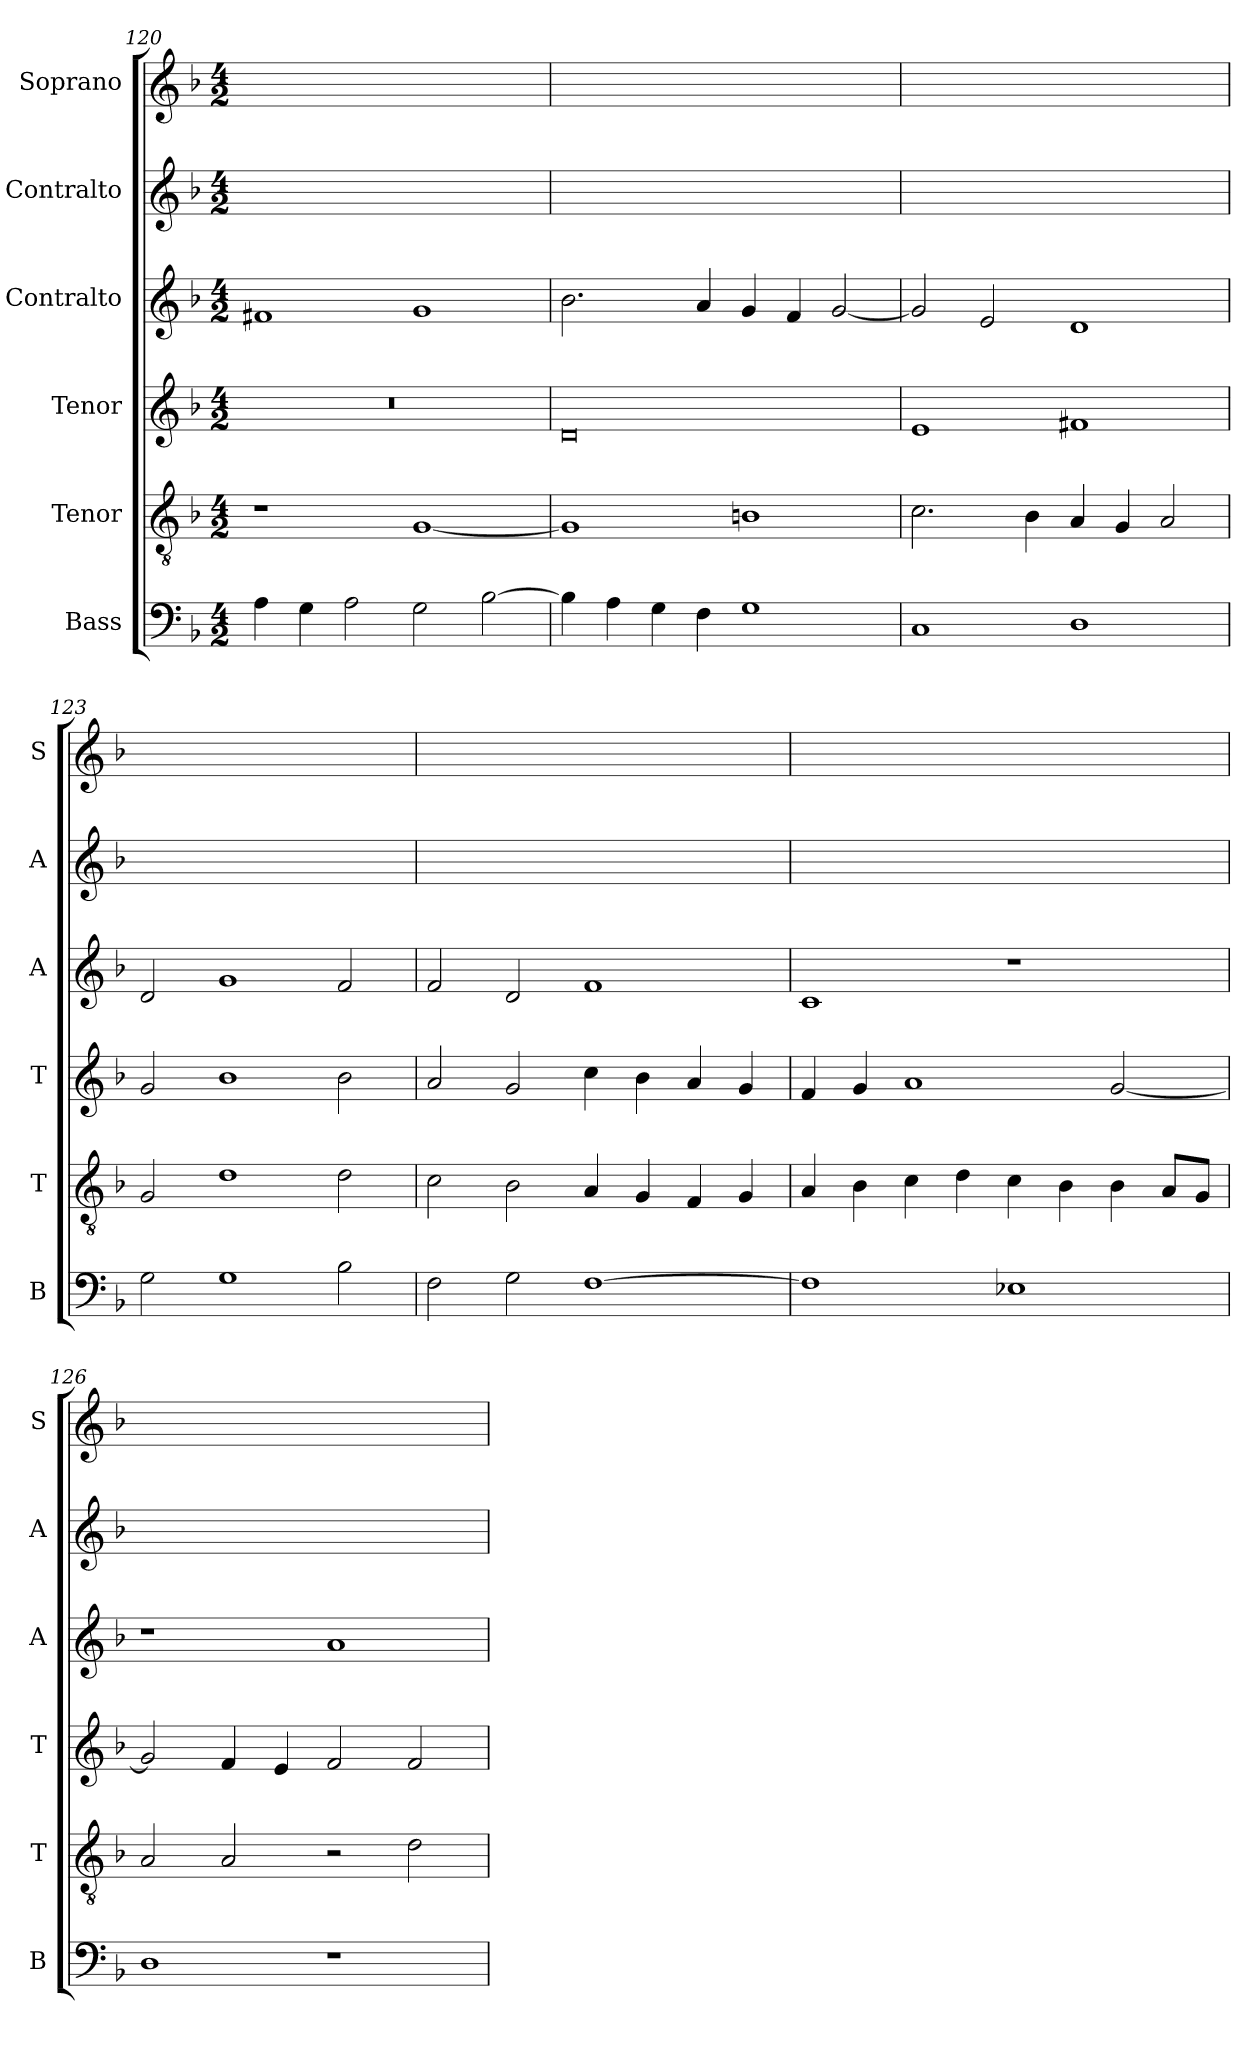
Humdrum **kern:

**kern	**kern	**kern	**kern	**kern	**kern
*part6	*part5	*part4	*part3	*part2	*part1
*staff6	*staff5	*staff4	*staff3	*staff2	*staff1
*I"Bass	*I"Tenor	*I"Tenor	*I"Contralto	*I"Contralto	*I"Soprano
*I'B	*I'T	*I'T	*I'A	*I'A	*I'S
*clefF4	*clefGv2	*clefG2	*clefG2	*clefG2	*clefG2
*k[b-]	*k[b-]	*k[b-]	*k[b-]	*k[b-]	*k[b-]
*G:dor	*G:dor	*G:dor	*G:dor	*G:dor	*G:dor
*M4/2	*M4/2	*M4/2	*M4/2	*M4/2	*M4/2
=120	=120	=120	=120	=120	=120
4A	1r	0r	1f#X	0ryy	0ryy
4G	.	.	.	.	.
2A	.	.	.	.	.
2G	[1G	.	1g	.	.
[2B-	.	.	.	.	.
=121	=121	=121	=121	=121	=121
4B-]	1G]	0d	2.b-	0ryy	0ryy
4A	.	.	.	.	.
4G	.	.	.	.	.
4F	.	.	4a	.	.
1G	1Bn	.	4g	.	.
.	.	.	4f	.	.
.	.	.	[2g	.	.
=122	=122	=122	=122	=122	=122
1C	2.c	1e	2g]	0ryy	0ryy
.	.	.	2e	.	.
.	4B-	.	.	.	.
1D	4A	1f#X	1d	.	.
.	4G	.	.	.	.
.	2A	.	.	.	.
=123	=123	=123	=123	=123	=123
2G	2G	2g	2d	0ryy	0ryy
1G	1d	1b-	1g	.	.
2B-	2d	2b-	2f	.	.
=124	=124	=124	=124	=124	=124
2F	2c	2a	2f	0ryy	0ryy
2G	2B-	2g	2d	.	.
[1F	4A	4cc	1f	.	.
.	4G	4b-	.	.	.
.	4F	4a	.	.	.
.	4G	4g	.	.	.
=125	=125	=125	=125	=125	=125
1F]	4A	4f	1c	0ryy	0ryy
.	4B-	4g	.	.	.
.	4c	1a	.	.	.
.	4d	.	.	.	.
1E-X	4c	.	1r	.	.
.	4B-	.	.	.	.
.	4B-	[2g	.	.	.
.	8A/L	.	.	.	.
.	8G/J	.	.	.	.
=126	=126	=126	=126	=126	=126
1D	2A	2g]	1r	0ryy	0ryy
.	2A	4f	.	.	.
.	.	4e	.	.	.
1r	2r	2f	1a	.	.
.	2d	2f	.	.	.
=	=	=	=	=	=
*-	*-	*-	*-	*-	*-
